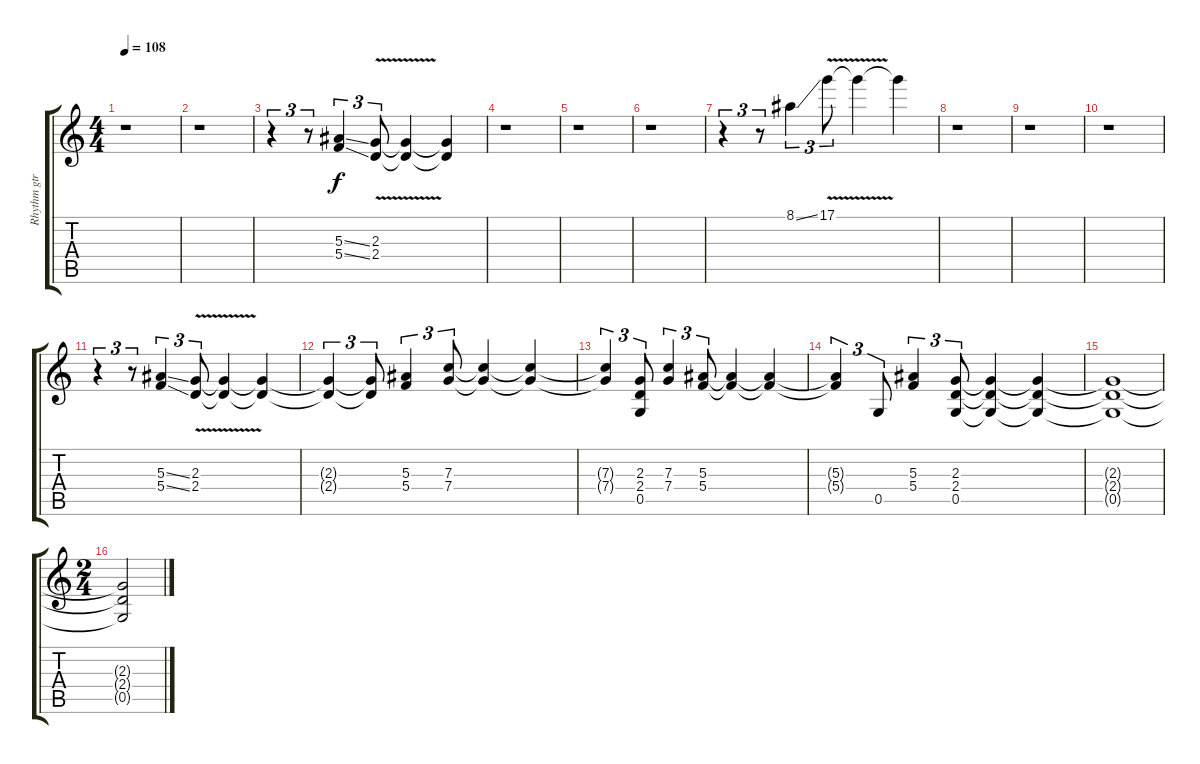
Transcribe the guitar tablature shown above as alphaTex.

\track ("Rhythm gtr" "Rhythm gtr") {instrument overdrivenguitar}
\staff {score tabs}
\tuning (D4 A3 F3 C3 G2 D2) {hide}
\ts (4 4)
\tempo 108
\clef g2
\ks c
r.1{dy f} |
r.1 |
r.4{tu (3 2)} r.8{tu (3 2)} (5.3{ss} 5.4{ss}).4{tu (3 2)} (2.3{v} 2.4{v}).8{tu (3 2)} (2.3{t} 2.4{t}).4 (2.3{t} 2.4{t}).4 |
r.1 |
r.1 |
r.1 |
r.4{tu (3 2)} r.8{tu (3 2)} 8.1{ss}.4{tu (3 2)} 17.1{v}.8{tu (3 2)} 17.1{t}.4 17.1{t}.4 |
r.1 |
r.1 |
r.1 |
r.4{tu (3 2)} r.8{tu (3 2)} (5.3{ss} 5.4{ss}).4{tu (3 2)} (2.3{v} 2.4{v}).8{tu (3 2)} (2.3{t} 2.4{t}).4 (2.3{t} 2.4{t}).4 |
(2.3{t} 2.4{t}).4{tu (3 2)} (2.3{t} 2.4{t}).8{tu (3 2)} (5.3 5.4).4{tu (3 2)} (7.3 7.4).8{tu (3 2)} (7.3{t} 7.4{t}).4 (7.3{t} 7.4{t}).4 |
(7.3{t} 7.4{t}).4{tu (3 2)} (2.3 2.4 0.5).8{tu (3 2)} (7.3 7.4).4{tu (3 2)} (5.3 5.4).8{tu (3 2)} (5.3{t} 5.4{t}).4 (5.3{t} 5.4{t}).4 |
(5.3{t} 5.4{t}).4{tu (3 2)} 0.5.8{tu (3 2)} (5.3 5.4).4{tu (3 2)} (2.3 2.4 0.5).8{tu (3 2)} (2.3{t} 2.4{t} 0.5{t}).4 (2.3{t} 2.4{t} 0.5{t}).4 |
(2.3{t} 2.4{t} 0.5{t}).1 |
\ts (2 4)
(2.3{t} 2.4{t} 0.5{t}).2
